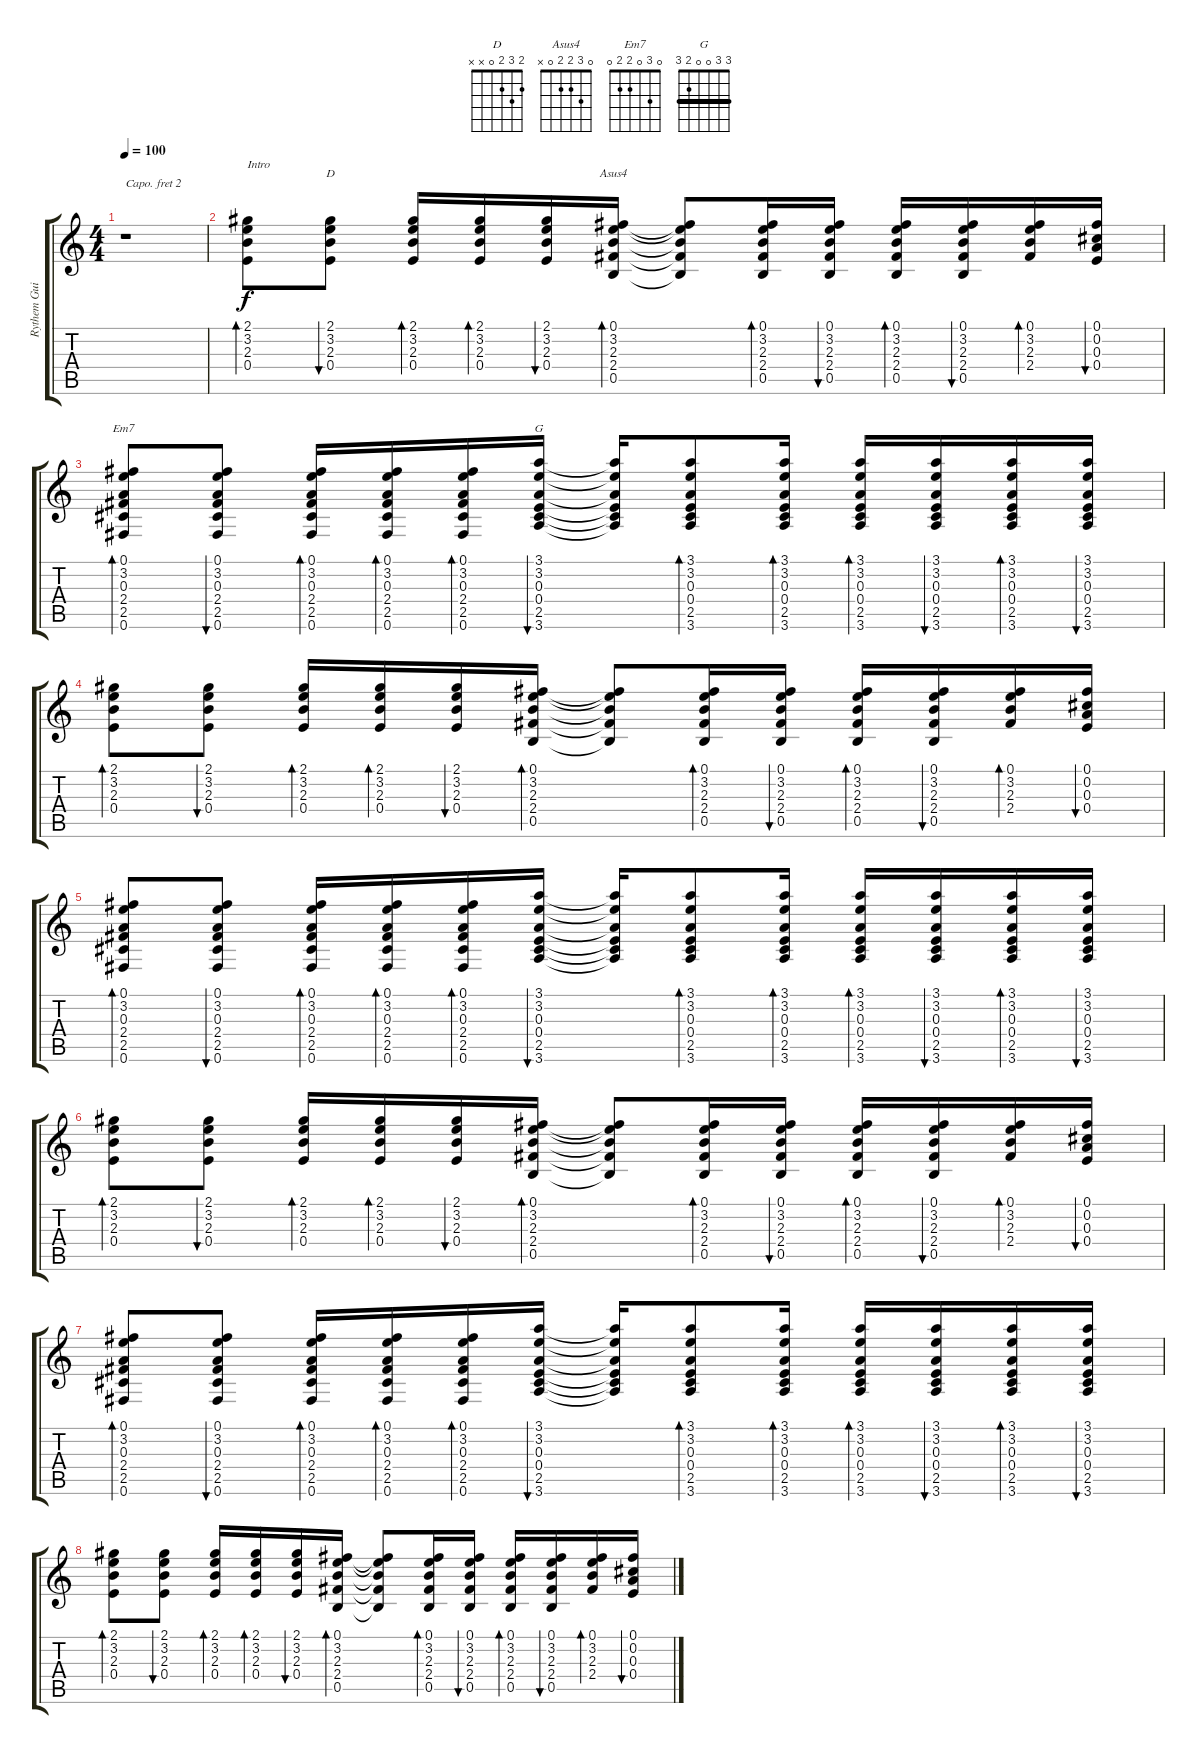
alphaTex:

\track ("Rythem Guitar(BoneHead)" "Rythem Gui") {instrument acousticguitarsteel}
\staff {score tabs}
\capo 2
\tuning (E4 B3 G3 D3 A2 E2) {hide}
\chord ("D" 2 3 2 0 x x)
\chord ("Asus4" 0 3 2 2 0 x)
\chord ("Em7" 0 3 0 2 2 0)
\chord ("G" 3 3 0 0 2 3) {barre 3}
\ts (4 4)
\tempo 100
\clef g2
\ks c
r.1{dy f instrument acousticguitarsteel} |
(2.1 3.2 2.3 0.4).8{bd 60 txt "Intro"} (2.1 3.2 2.3 0.4).8{bu 60 ch "D"} (2.1 3.2 2.3 0.4).16{bd 60} (2.1 3.2 2.3 0.4).16{bd 60} (2.1 3.2 2.3 0.4).16{bu 60} (0.1 3.2 2.3 2.4 0.5).16{bd 60 ch "Asus4"} (0.1{t} 3.2{t} 2.3{t} 2.4{t} 0.5{t}).8 (0.1 3.2 2.3 2.4 0.5).16{bd 60} (0.1 3.2 2.3 2.4 0.5).16{bu 60} (0.1 3.2 2.3 2.4 0.5).16{bd 60} (0.1 3.2 2.3 2.4 0.5).16{bu 60} (0.1 3.2 2.3 2.4).16{bd 60} (0.1 0.2 0.3 0.4).16{bu 60} |
(0.1 3.2 0.3 2.4 2.5 0.6).8{bd 60 ch "Em7"} (0.1 3.2 0.3 2.4 2.5 0.6).8{bu 60} (0.1 3.2 0.3 2.4 2.5 0.6).16{bd 60} (0.1 3.2 0.3 2.4 2.5 0.6).16{bd 60} (0.1 3.2 0.3 2.4 2.5 0.6).16{bd 60} (3.1 3.2 0.3 0.4 2.5 3.6).16{bu 60 ch "G"} (3.1{t} 3.2{t} 0.3{t} 0.4{t} 2.5{t} 3.6{t}).16 (3.1 3.2 0.3 0.4 2.5 3.6).8{bd 60} (3.1 3.2 0.3 0.4 2.5 3.6).16{bd 60} (3.1 3.2 0.3 0.4 2.5 3.6).16{bd 60} (3.1 3.2 0.3 0.4 2.5 3.6).16{bu 60} (3.1 3.2 0.3 0.4 2.5 3.6).16{bd 60} (3.1 3.2 0.3 0.4 2.5 3.6).16{bu 60} |
(2.1 3.2 2.3 0.4).8{bd 60} (2.1 3.2 2.3 0.4).8{bu 60} (2.1 3.2 2.3 0.4).16{bd 60} (2.1 3.2 2.3 0.4).16{bd 60} (2.1 3.2 2.3 0.4).16{bu 60} (0.1 3.2 2.3 2.4 0.5).16{bd 60} (0.1{t} 3.2{t} 2.3{t} 2.4{t} 0.5{t}).8 (0.1 3.2 2.3 2.4 0.5).16{bd 60} (0.1 3.2 2.3 2.4 0.5).16{bu 60} (0.1 3.2 2.3 2.4 0.5).16{bd 60} (0.1 3.2 2.3 2.4 0.5).16{bu 60} (0.1 3.2 2.3 2.4).16{bd 60} (0.1 0.2 0.3 0.4).16{bu 60} |
(0.1 3.2 0.3 2.4 2.5 0.6).8{bd 60} (0.1 3.2 0.3 2.4 2.5 0.6).8{bu 60} (0.1 3.2 0.3 2.4 2.5 0.6).16{bd 60} (0.1 3.2 0.3 2.4 2.5 0.6).16{bd 60} (0.1 3.2 0.3 2.4 2.5 0.6).16{bd 60} (3.1 3.2 0.3 0.4 2.5 3.6).16{bu 60} (3.1{t} 3.2{t} 0.3{t} 0.4{t} 2.5{t} 3.6{t}).16 (3.1 3.2 0.3 0.4 2.5 3.6).8{bd 60} (3.1 3.2 0.3 0.4 2.5 3.6).16{bd 60} (3.1 3.2 0.3 0.4 2.5 3.6).16{bd 60} (3.1 3.2 0.3 0.4 2.5 3.6).16{bu 60} (3.1 3.2 0.3 0.4 2.5 3.6).16{bd 60} (3.1 3.2 0.3 0.4 2.5 3.6).16{bu 60} |
(2.1 3.2 2.3 0.4).8{bd 60} (2.1 3.2 2.3 0.4).8{bu 60} (2.1 3.2 2.3 0.4).16{bd 60} (2.1 3.2 2.3 0.4).16{bd 60} (2.1 3.2 2.3 0.4).16{bu 60} (0.1 3.2 2.3 2.4 0.5).16{bd 60} (0.1{t} 3.2{t} 2.3{t} 2.4{t} 0.5{t}).8 (0.1 3.2 2.3 2.4 0.5).16{bd 60} (0.1 3.2 2.3 2.4 0.5).16{bu 60} (0.1 3.2 2.3 2.4 0.5).16{bd 60} (0.1 3.2 2.3 2.4 0.5).16{bu 60} (0.1 3.2 2.3 2.4).16{bd 60} (0.1 0.2 0.3 0.4).16{bu 60} |
(0.1 3.2 0.3 2.4 2.5 0.6).8{bd 60} (0.1 3.2 0.3 2.4 2.5 0.6).8{bu 60} (0.1 3.2 0.3 2.4 2.5 0.6).16{bd 60} (0.1 3.2 0.3 2.4 2.5 0.6).16{bd 60} (0.1 3.2 0.3 2.4 2.5 0.6).16{bd 60} (3.1 3.2 0.3 0.4 2.5 3.6).16{bu 60} (3.1{t} 3.2{t} 0.3{t} 0.4{t} 2.5{t} 3.6{t}).16 (3.1 3.2 0.3 0.4 2.5 3.6).8{bd 60} (3.1 3.2 0.3 0.4 2.5 3.6).16{bd 60} (3.1 3.2 0.3 0.4 2.5 3.6).16{bd 60} (3.1 3.2 0.3 0.4 2.5 3.6).16{bu 60} (3.1 3.2 0.3 0.4 2.5 3.6).16{bd 60} (3.1 3.2 0.3 0.4 2.5 3.6).16{bu 60} |
(2.1 3.2 2.3 0.4).8{bd 60} (2.1 3.2 2.3 0.4).8{bu 60} (2.1 3.2 2.3 0.4).16{bd 60} (2.1 3.2 2.3 0.4).16{bd 60} (2.1 3.2 2.3 0.4).16{bu 60} (0.1 3.2 2.3 2.4 0.5).16{bd 60} (0.1{t} 3.2{t} 2.3{t} 2.4{t} 0.5{t}).8 (0.1 3.2 2.3 2.4 0.5).16{bd 60} (0.1 3.2 2.3 2.4 0.5).16{bu 60} (0.1 3.2 2.3 2.4 0.5).16{bd 60} (0.1 3.2 2.3 2.4 0.5).16{bu 60} (0.1 3.2 2.3 2.4).16{bd 60} (0.1 0.2 0.3 0.4).16{bu 60}
